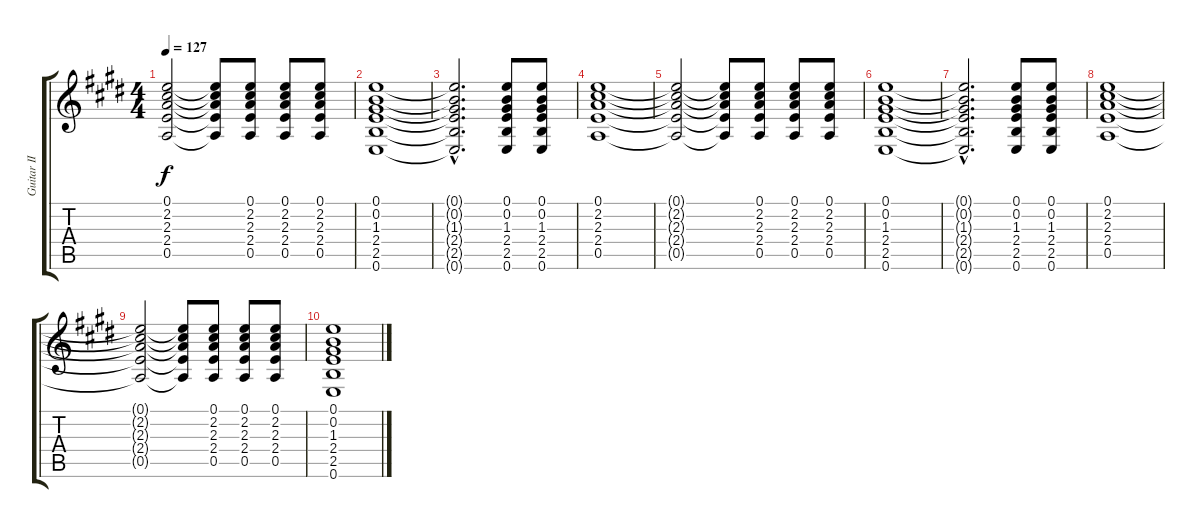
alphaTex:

\track ("Guitar II" "Guitar II") {instrument distortionguitar}
\staff {score tabs}
\tuning (E4 B3 G3 D3 A2 E2) {hide}
\ts (4 4)
\tempo 127
\clef g2
\ks e
(0.1{t} 2.2{t} 2.3{t} 2.4{t} 0.5{t}).2{dy f} (0.1{t} 2.2{t} 2.3{t} 2.4{t} 0.5{t}).8 (0.1 2.2 2.3 2.4 0.5).8 (0.1 2.2 2.3 2.4 0.5).8 (0.1 2.2 2.3 2.4 0.5).8 |
(0.1 0.2 1.3 2.4 2.5 0.6).1 |
(0.1{hac t} 0.2{hac t} 1.3{hac t} 2.4{hac t} 2.5{hac t} 0.6{hac t}).2{d} (0.1 0.2 1.3 2.4 2.5 0.6).8 (0.1 0.2 1.3 2.4 2.5 0.6).8 |
(0.1 2.2 2.3 2.4 0.5).1 |
(0.1{t} 2.2{t} 2.3{t} 2.4{t} 0.5{t}).2 (0.1{t} 2.2{t} 2.3{t} 2.4{t} 0.5{t}).8 (0.1 2.2 2.3 2.4 0.5).8 (0.1 2.2 2.3 2.4 0.5).8 (0.1 2.2 2.3 2.4 0.5).8 |
(0.1 0.2 1.3 2.4 2.5 0.6).1 |
(0.1{hac t} 0.2{hac t} 1.3{hac t} 2.4{hac t} 2.5{hac t} 0.6{hac t}).2{d} (0.1 0.2 1.3 2.4 2.5 0.6).8 (0.1 0.2 1.3 2.4 2.5 0.6).8 |
(0.1 2.2 2.3 2.4 0.5).1 |
(0.1{t} 2.2{t} 2.3{t} 2.4{t} 0.5{t}).2 (0.1{t} 2.2{t} 2.3{t} 2.4{t} 0.5{t}).8 (0.1 2.2 2.3 2.4 0.5).8 (0.1 2.2 2.3 2.4 0.5).8 (0.1 2.2 2.3 2.4 0.5).8 |
(0.1 0.2 1.3 2.4 2.5 0.6).1
